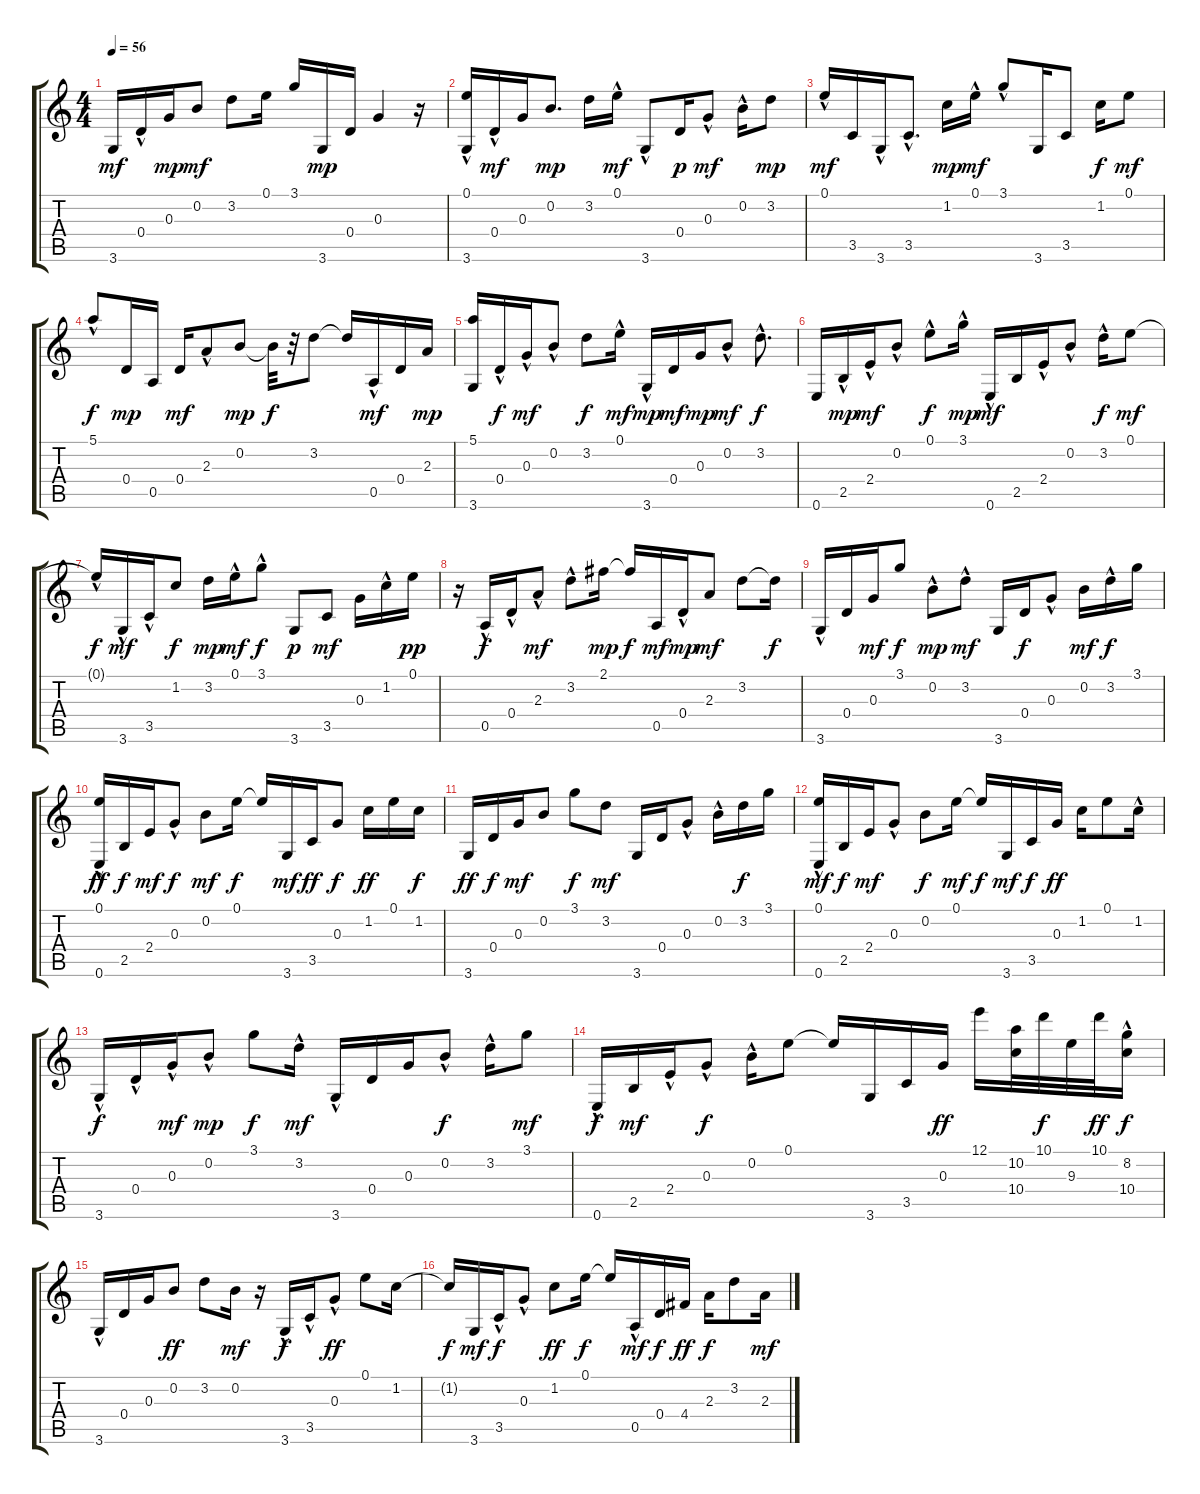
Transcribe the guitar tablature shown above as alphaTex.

\track "" {instrument acousticguitarsteel}
\staff {score tabs}
\tuning (E4 B3 G3 D3 A2 E2) {hide}
\ts (4 4)
\tempo 56
\clef g2
\ks c
3.6.16{dy mf instrument acousticguitarsteel} 0.4{hac}.16 0.3.16{dy mp} 0.2.8{dy mf} 3.2.8 0.1.16 3.1.16 3.6.16{dy mp} 0.4.16 0.3.4 r.16 |
(0.1{hac} 3.6{hac}).16 0.4{hac}.16{dy mf} 0.3.16 0.2.8{d dy mp} 3.2.16 0.1{hac}.16{dy mf} 3.6{hac}.8 0.4.16{dy p} 0.3{hac}.8{dy mf} 0.2{hac}.16 3.2.8{dy mp} |
0.1{hac}.16{dy mf} 3.5.16 3.6{hac}.16 3.5{hac}.8{d} 1.2.16{dy mp} 0.1{hac}.16{dy mf} 3.1{hac}.8 3.6.16 3.5.8 1.2.16{dy f} 0.1.8{dy mf} |
5.1{hac}.8{dy f} 0.4.16{dy mp} 0.5.16 0.4.16{dy mf} 2.3{hac}.8 0.2.8{dy mp} 0.2{t}.32{dy f} r.32 3.2.8 3.2{t}.16 0.5{hac}.16{dy mf} 0.4.16 2.3.16{dy mp} |
(5.1 3.6).16 0.4{hac}.16{dy f} 0.3{hac}.16{dy mf} 0.2{hac}.8 3.2.8{dy f} 0.1{hac}.16{dy mf} 3.6{hac}.16{dy mp} 0.4.16{dy mf} 0.3.16{dy mp} 0.2{hac}.8{dy mf} 3.2{hac}.8{d dy f} |
0.6.16 2.5{hac}.16{dy mp} 2.4{hac}.16{dy mf} 0.2{hac}.8 0.1{hac}.8{dy f} 3.1{hac}.16{dy mp} 0.6{hac}.16{dy mf} 2.5.16 2.4{hac}.16 0.2{hac}.8 3.2{hac}.16{dy f} 0.1.8{dy mf} |
0.1{hac t}.16{dy f} 3.6{hac}.16{dy mf} 3.5{hac}.16 1.2.8{dy f} 3.2.16{dy mp} 0.1{hac}.16{dy mf} 3.1{hac}.8{dy f} 3.6.8{dy p} 3.5.8{dy mf} 0.3.16 1.2{hac}.16 0.1.16{dy pp} |
r.16 0.5{hac}.16{dy f} 0.4{hac}.16 2.3{hac}.8{dy mf} 3.2{hac}.8 2.1.16{dy mp} 2.1{t}.16{dy f} 0.5.16{dy mf} 0.4{hac}.16{dy mp} 2.3.8{dy mf} 3.2.8 3.2{t}.16{dy f} |
3.6{hac}.16 0.4.16 0.3.16{dy mf} 3.1.8{dy f} 0.2{hac}.8{dy mp} 3.2{hac}.8{dy mf} 3.6.16 0.4.16{dy f} 0.3{hac}.8 0.2.16{dy mf} 3.2{hac}.16{dy f} 3.1.16 |
(0.1{hac} 0.6{hac}).16{dy ff} 2.5.16{dy f} 2.4.16{dy mf} 0.3{hac}.8{dy f} 0.2.8{dy mf} 0.1.16{dy f} 0.1{t}.16 3.6.16{dy mf} 3.5.16{dy ff} 0.3.8{dy f} 1.2.16{dy ff} 0.1.16 1.2.16{dy f} |
3.6.16{dy ff} 0.4.16{dy f} 0.3.16{dy mf} 0.2.8 3.1.8{dy f} 3.2.8{dy mf} 3.6.16 0.4.16 0.3{hac}.8 0.2{hac}.16 3.2.16{dy f} 3.1.16 |
(0.1 0.6{hac}).16{dy mf} 2.5.16{dy f} 2.4.16{dy mf} 0.3{hac}.8 0.2.8{dy f} 0.1.16{dy mf} 0.1{t}.16{dy f} 3.6.16{dy mf} 3.5.16{dy f} 0.3.16{dy ff} 1.2.16 0.1.8 1.2{hac}.16 |
3.6{hac}.16{dy f} 0.4{hac}.16 0.3{hac}.16{dy mf} 0.2{hac}.8{dy mp} 3.1.8{dy f} 3.2{hac}.16{dy mf} 3.6{hac}.16 0.4.16 0.3.16 0.2{hac}.8{dy f} 3.2{hac}.16 3.1.8{dy mf} |
0.6{hac}.16{dy f} 2.5.16{dy mf} 2.4{hac}.16 0.3{hac}.8{dy f} 0.2{hac}.16 0.1.8 0.1{t}.16 3.6.16 3.5.16 0.3.16{dy ff} 12.1.16 (10.2 10.4).32 10.1.32{dy f} 9.3.32 10.1.32{dy ff} (8.2{hac} 10.4{hac}).16{dy f} |
3.6{hac}.16 0.4.16 0.3.16 0.2.8{dy ff} 3.2.8 0.2.16{dy mf} r.16 3.6{hac}.16{dy f} 3.5{hac}.16 0.3{hac}.8{dy ff} 0.1.8 1.2.16 |
1.2{t}.16{dy f} 3.6.16{dy mf} 3.5{hac}.16{dy f} 0.3{hac}.8 1.2.8{dy ff} 0.1.16{dy f} 0.1{t}.16 0.5{hac}.16{dy mf} 0.4.16{dy f} 4.4.16{dy ff} 2.3.16{dy f} 3.2.8 2.3.16{dy mf}
